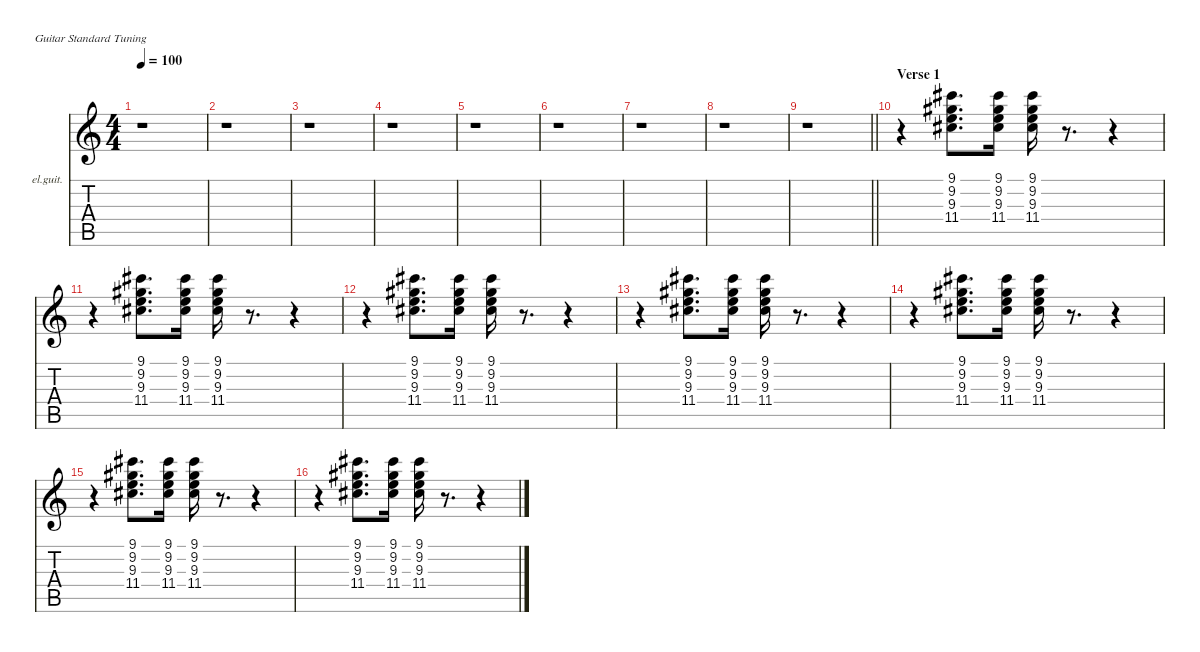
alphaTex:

\defaultSystemsLayout 4
\hideDynamics
\bracketExtendMode nobrackets
\firstSystemTrackNameOrientation horizontal
\otherSystemsTrackNameOrientation horizontal
\track ("Rhythm" "el.guit.") {instrument electricguitarclean}
\staff {score tabs}
\tuning (E4 B3 G3 D3 A2 E2)
\ts (4 4)
\beaming (8 2 2 2 2)
\tempo 100
\clef g2
\ks c
r.1{dy f instrument electricguitarclean} |
r.1 |
r.1 |
r.1 |
r.1 |
r.1 |
r.1 |
r.1 |
\barLineRight lightlight
r.1 |
\section ("" "Verse 1")
r.4 (9.1{acc #} 9.2{acc #} 9.3 11.4{acc #}).8{d} (9.1{acc #} 9.2{acc #} 9.3 11.4{acc #}).16 (9.1{acc #} 9.2{acc #} 9.3 11.4{acc #}).16 r.8{d} r.4 |
r.4 (9.1{acc #} 9.2{acc #} 9.3 11.4{acc #}).8{d} (9.1{acc #} 9.2{acc #} 9.3 11.4{acc #}).16 (9.1{acc #} 9.2{acc #} 9.3 11.4{acc #}).16 r.8{d} r.4 |
r.4 (9.1{acc #} 9.2{acc #} 9.3 11.4{acc #}).8{d} (9.1{acc #} 9.2{acc #} 9.3 11.4{acc #}).16 (9.1{acc #} 9.2{acc #} 9.3 11.4{acc #}).16 r.8{d} r.4 |
r.4 (9.1{acc #} 9.2{acc #} 9.3 11.4{acc #}).8{d} (9.1{acc #} 9.2{acc #} 9.3 11.4{acc #}).16 (9.1{acc #} 9.2{acc #} 9.3 11.4{acc #}).16 r.8{d} r.4 |
r.4 (9.1{acc #} 9.2{acc #} 9.3 11.4{acc #}).8{d} (9.1{acc #} 9.2{acc #} 9.3 11.4{acc #}).16 (9.1{acc #} 9.2{acc #} 9.3 11.4{acc #}).16 r.8{d} r.4 |
r.4 (9.1{acc #} 9.2{acc #} 9.3 11.4{acc #}).8{d} (9.1{acc #} 9.2{acc #} 9.3 11.4{acc #}).16 (9.1{acc #} 9.2{acc #} 9.3 11.4{acc #}).16 r.8{d} r.4 |
r.4 (9.1{acc #} 9.2{acc #} 9.3 11.4{acc #}).8{d} (9.1{acc #} 9.2{acc #} 9.3 11.4{acc #}).16 (9.1{acc #} 9.2{acc #} 9.3 11.4{acc #}).16 r.8{d} r.4
